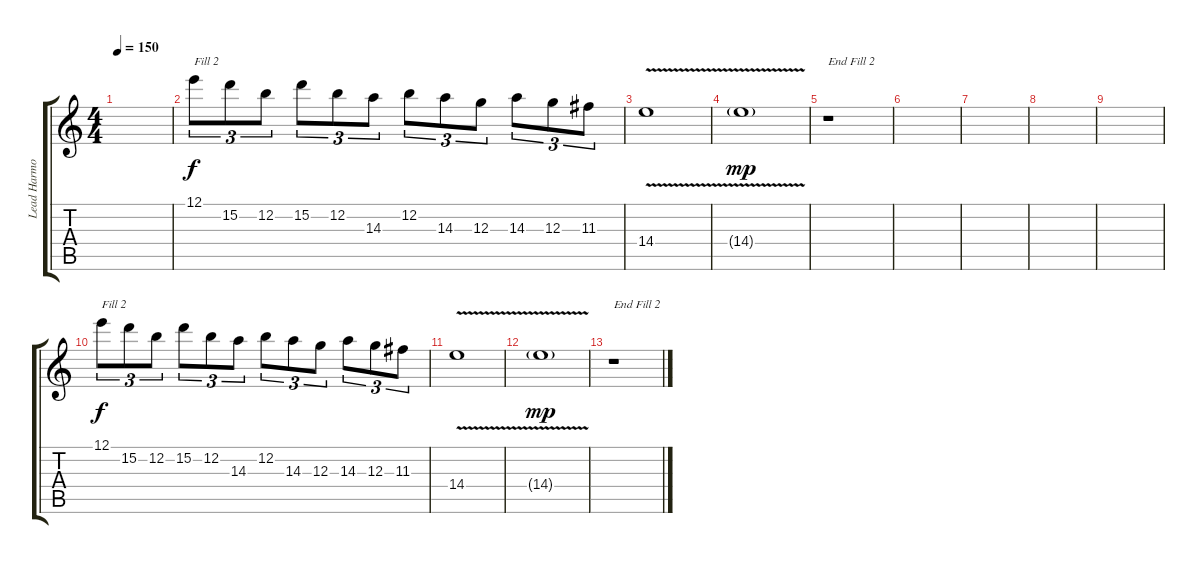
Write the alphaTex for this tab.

\track ("Lead Harmony 2" "Lead Harmo") {instrument distortionguitar}
\staff {score tabs}
\tuning (E4 B3 G3 D3 A2 E2) {hide}
\ts (4 4)
\tempo 150
\clef g2
\ks c
|
12.1.8{tu (3 2) txt "Fill 2" dy f} 15.2.8{tu (3 2)} 12.2.8{tu (3 2)} 15.2.8{tu (3 2)} 12.2.8{tu (3 2)} 14.3.8{tu (3 2)} 12.2.8{tu (3 2)} 14.3.8{tu (3 2)} 12.3.8{tu (3 2)} 14.3.8{tu (3 2)} 12.3.8{tu (3 2)} 11.3.8{tu (3 2)} |
14.4{v}.1 |
14.4{v g}.1{dy mp} |
r.1{txt "End Fill 2"} |
|
|
|
|
12.1.8{tu (3 2) txt "Fill 2" dy f} 15.2.8{tu (3 2)} 12.2.8{tu (3 2)} 15.2.8{tu (3 2)} 12.2.8{tu (3 2)} 14.3.8{tu (3 2)} 12.2.8{tu (3 2)} 14.3.8{tu (3 2)} 12.3.8{tu (3 2)} 14.3.8{tu (3 2)} 12.3.8{tu (3 2)} 11.3.8{tu (3 2)} |
14.4{v}.1 |
14.4{v g}.1{dy mp} |
r.1{txt "End Fill 2"}
